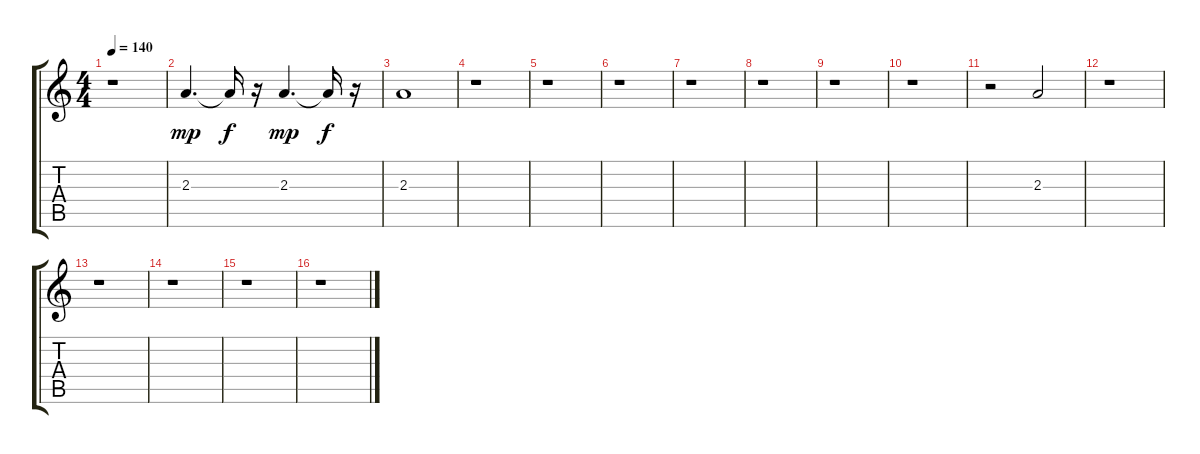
\track "" {instrument acousticguitarsteel}
\staff {score tabs}
\tuning (E4 B3 G3 D3 A2 E2) {hide}
\ts (4 4)
\tempo 140
\clef g2
\ks c
r.1{dy mp} |
2.3.4{d} 2.3{t}.16{dy f} r.16 2.3.4{d dy mp} 2.3{t}.16{dy f} r.16 |
2.3.1 |
r.1 |
r.1 |
r.1 |
r.1 |
r.1 |
r.1 |
r.1 |
r.2 2.3.2 |
r.1 |
r.1 |
r.1 |
r.1 |
r.1
